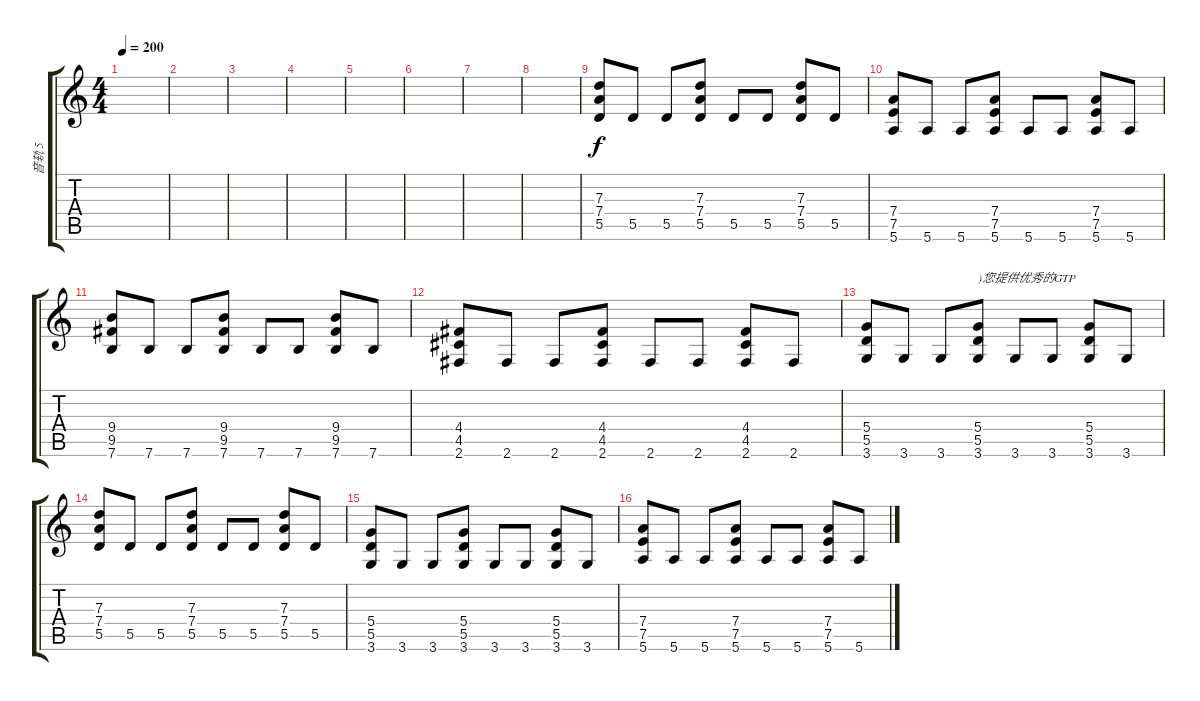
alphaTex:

\track ("音轨 5" "音轨 5") {instrument overdrivenguitar}
\staff {score tabs}
\tuning (E4 B3 G3 D3 A2 E2) {hide}
\ts (4 4)
\tempo 200
\clef g2
\ks c
|
|
|
|
|
|
|
|
(7.3 7.4 5.5).8 5.5.8 5.5.8 (7.3 7.4 5.5).8 5.5.8 5.5.8 (7.3 7.4 5.5).8 5.5.8 |
(7.4 7.5 5.6).8 5.6.8 5.6.8 (7.4 7.5 5.6).8 5.6.8 5.6.8 (7.4 7.5 5.6).8 5.6.8 |
(9.4 9.5 7.6).8 7.6.8 7.6.8 (9.4 9.5 7.6).8 7.6.8 7.6.8 (9.4 9.5 7.6).8 7.6.8 |
(4.4 4.5 2.6).8 2.6.8 2.6.8 (4.4 4.5 2.6).8 2.6.8 2.6.8 (4.4 4.5 2.6).8 2.6.8 |
(5.4 5.5 3.6).8 3.6.8 3.6.8 (5.4 5.5 3.6).8{txt ")您提供优秀的GTP"} 3.6.8 3.6.8 (5.4 5.5 3.6).8 3.6.8 |
(7.3 7.4 5.5).8 5.5.8 5.5.8 (7.3 7.4 5.5).8 5.5.8 5.5.8 (7.3 7.4 5.5).8 5.5.8 |
(5.4 5.5 3.6).8 3.6.8 3.6.8 (5.4 5.5 3.6).8 3.6.8 3.6.8 (5.4 5.5 3.6).8 3.6.8 |
(7.4 7.5 5.6).8 5.6.8 5.6.8 (7.4 7.5 5.6).8 5.6.8 5.6.8 (7.4 7.5 5.6).8 5.6.8
